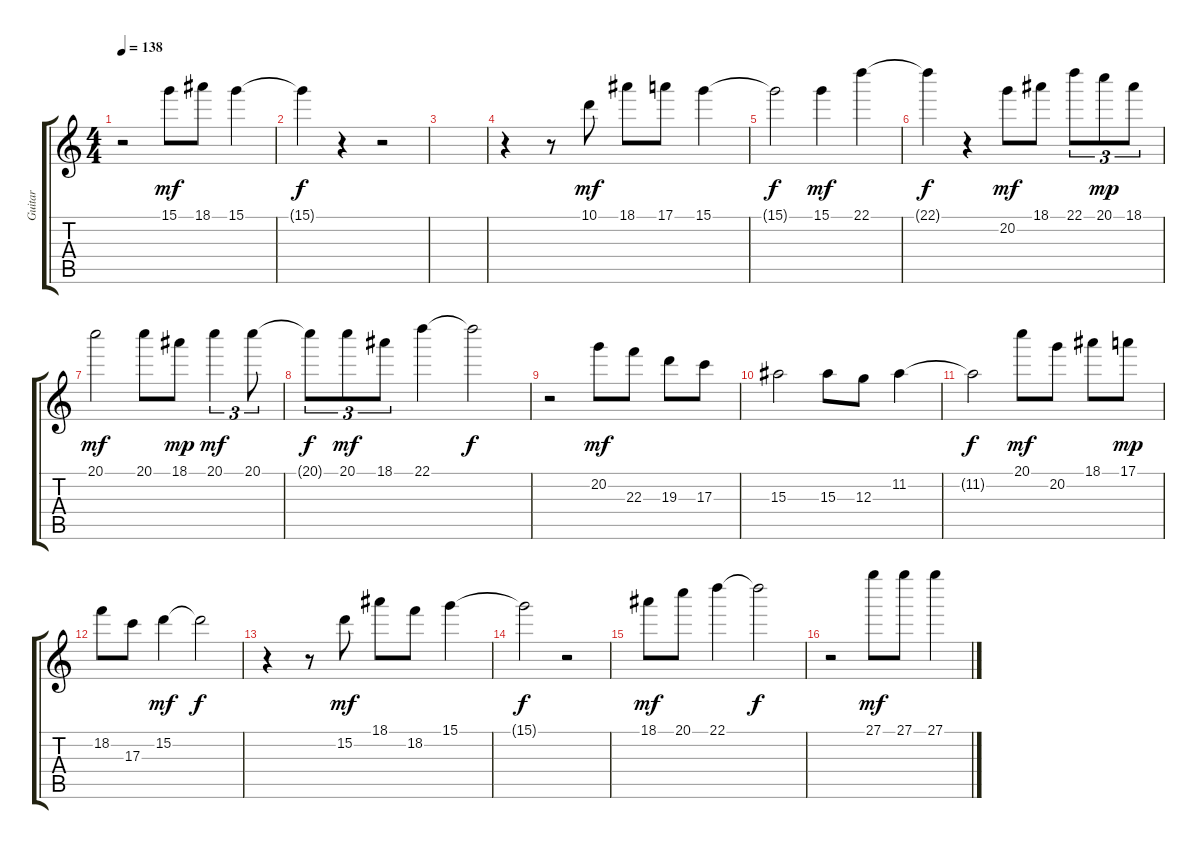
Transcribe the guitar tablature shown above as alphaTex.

\track ("Guitar" "Guitar") {instrument electricguitarjazz}
\staff {score tabs}
\tuning (E4 B3 G3 D3 A2 E2) {hide}
\ts (4 4)
\tempo 138
\clef g2
\ks c
r.2{dy f} 15.1.8{dy mf} 18.1.8 15.1.4 |
15.1{t}.4{dy f} r.4 r.2 |
|
r.4 r.8 10.1.8{dy mf} 18.1.8 17.1.8 15.1.4 |
15.1{t}.2{dy f} 15.1.4{dy mf} 22.1.4 |
22.1{t}.4{dy f} r.4 20.2.8{dy mf} 18.1.8 22.1.8{tu (3 2)} 20.1.8{tu (3 2) dy mp} 18.1.8{tu (3 2)} |
20.1.2{dy mf} 20.1.8 18.1.8{dy mp} 20.1.4{tu (3 2) dy mf} 20.1.8{tu (3 2)} |
20.1{t}.8{tu (3 2) dy f} 20.1.8{tu (3 2) dy mf} 18.1.8{tu (3 2)} 22.1.4 22.1{t}.2{dy f} |
r.2 20.2.8{dy mf} 22.3.8 19.3.8 17.3.8 |
15.3.2 15.3.8 12.3.8 11.2.4 |
11.2{t}.2{dy f} 20.1.8{dy mf} 20.2.8 18.1.8 17.1.8{dy mp} |
18.2.8 17.3.8 15.2.4{dy mf} 15.2{t}.2{dy f} |
r.4 r.8 15.2.8{dy mf} 18.1.8 18.2.8 15.1.4 |
15.1{t}.2{dy f} r.2 |
18.1.8{dy mf} 20.1.8 22.1.4 22.1{t}.2{dy f} |
r.2 27.1.8{dy mf volume 16} 27.1.8 27.1.4
